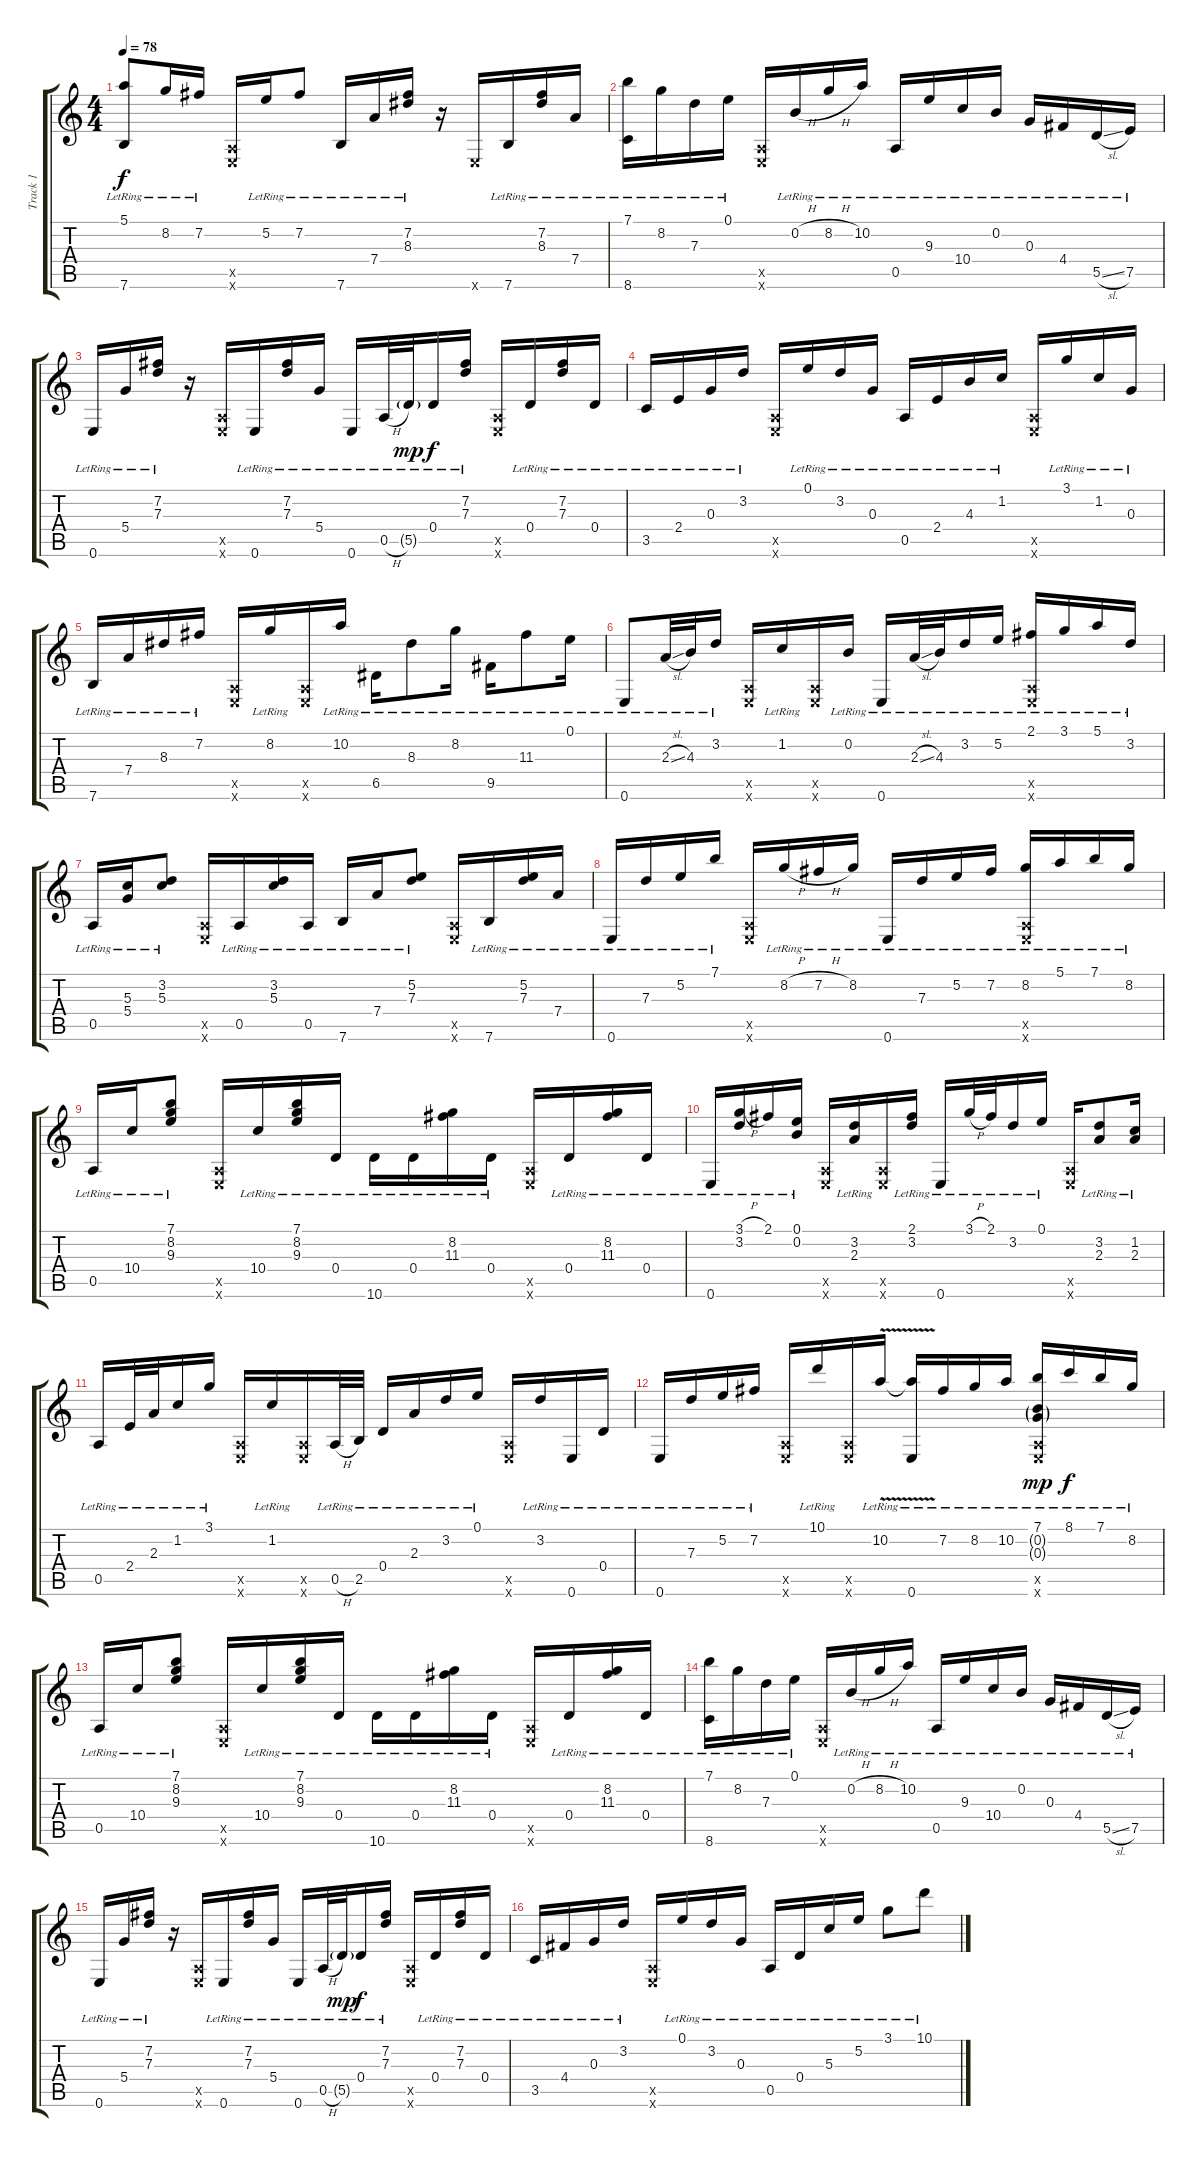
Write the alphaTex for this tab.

\track ("Track 1" "Track 1") {instrument acousticguitarsteel}
\staff {score tabs}
\tuning (E4 B3 G3 D3 A2 E2) {hide}
\ts (4 4)
\tempo 78
\clef g2
\ks c
(5.1{lr} 7.6{lr}).8{dy f} 8.2{lr}.16 7.2{lr}.16 (0.5{x} 0.6{x}).16 5.2{lr}.16 7.2{lr}.8 7.6{lr}.16 7.4{lr}.16 (7.2{lr} 8.3{lr}).16 r.16 0.6{x}.16 7.6{lr}.16 (7.2{lr} 8.3{lr}).16 7.4{lr}.16 |
(7.1{lr} 8.6{lr}).16 8.2{lr}.16 7.3{lr}.16 0.1{lr}.16 (0.5{x} 0.6{x}).16 0.2{h lr}.16 8.2{h lr}.16 10.2{lr}.16 0.5{lr}.16 9.3{lr}.16 10.4{lr}.16 0.2{lr}.16 0.3{lr}.16 4.4{lr}.16 5.5{sl lr}.16 7.5{lr}.16 |
0.6{lr}.16 5.4{lr}.16 (7.2{lr} 7.3{lr}).16 r.16 (0.5{x} 0.6{x}).16 0.6{lr}.16 (7.2{lr} 7.3{lr}).16 5.4{lr}.16 0.6{lr}.16 0.5{h lr}.32 5.5{g lr}.32{dy mp} 0.4{lr}.16{dy f} (7.2{lr} 7.3{lr}).16 (0.5{x} 0.6{x}).16 0.4{lr}.16 (7.2{lr} 7.3{lr}).16 0.4{lr}.16 |
3.5{lr}.16 2.4{lr}.16 0.3{lr}.16 3.2{lr}.16 (0.5{x} 0.6{x}).16 0.1{lr}.16 3.2{lr}.16 0.3{lr}.16 0.5{lr}.16 2.4{lr}.16 4.3{lr}.16 1.2{lr}.16 (0.5{x} 0.6{x}).16 3.1{lr}.16 1.2{lr}.16 0.3{lr}.16 |
7.6{lr}.16 7.4{lr}.16 8.3{lr}.16 7.2{lr}.16 (0.5{x} 0.6{x}).16 8.2{lr}.16 (0.5{x} 0.6{x}).16 10.2{lr}.16 6.5{lr}.16 8.3{lr}.8 8.2{lr}.16 9.5{lr}.16 11.3{lr}.8 0.1{lr}.16 |
0.6{lr}.8 2.3{sl lr}.32 4.3{lr}.32 3.2{lr}.16 (0.5{x} 0.6{x}).16 1.2{lr}.16 (0.5{x} 0.6{x}).16 0.2{lr}.16 0.6{lr}.16 2.3{sl lr}.32 4.3{lr}.32 3.2{lr}.16 5.2{lr}.16 (2.1{lr} 0.5{x} 0.6{x}).16 3.1{lr}.16 5.1{lr}.16 3.2{lr}.16 |
0.5{lr}.16 (5.3{lr} 5.4{lr}).16 (3.2{lr} 5.3{lr}).8 (0.5{x} 0.6{x}).16 0.5{lr}.16 (3.2{lr} 5.3{lr}).16 0.5{lr}.16 7.6{lr}.16 7.4{lr}.16 (5.2{lr} 7.3{lr}).8 (0.5{x} 0.6{x}).16 7.6{lr}.16 (5.2{lr} 7.3{lr}).16 7.4{lr}.16 |
0.6{lr}.16 7.3{lr}.16 5.2{lr}.16 7.1{lr}.16 (0.5{x} 0.6{x}).16 8.2{h lr}.16 7.2{h lr}.16 8.2{lr}.16 0.6{lr}.16 7.3{lr}.16 5.2{lr}.16 7.2{lr}.16 (8.2{lr} 0.5{x} 0.6{x}).16 5.1{lr}.16 7.1{lr}.16 8.2{lr}.16 |
0.5{lr}.16 10.4{lr}.16 (7.1{lr} 8.2{lr} 9.3{lr}).8 (0.5{x} 0.6{x}).16 10.4{lr}.16 (7.1{lr} 8.2{lr} 9.3{lr}).16 0.4{lr}.16 10.6{lr}.16 0.4{lr}.16 (8.2{lr} 11.3{lr}).16 0.4{lr}.16 (0.5{x} 0.6{x}).16 0.4{lr}.16 (8.2{lr} 11.3{lr}).16 0.4{lr}.16 |
0.6{lr}.16 (3.1{h lr} 3.2{lr}).16 2.1{lr}.16 (0.1{lr} 0.2{lr}).16 (0.5{x} 0.6{x}).16 (3.2{lr} 2.3{lr}).16 (0.5{x} 0.6{x}).16 (2.1{lr} 3.2{lr}).16 0.6{lr}.16 3.1{h lr}.32 2.1{lr}.32 3.2{lr}.16 0.1{lr}.16 (0.5{x} 0.6{x}).16 (3.2{lr} 2.3{lr}).8 (1.2{lr} 2.3{lr}).16 |
0.5{lr}.16 2.4{lr}.32 2.3{lr}.32 1.2{lr}.16 3.1{lr}.16 (0.5{x} 0.6{x}).16 1.2{lr}.16 (0.5{x} 0.6{x}).16 0.5{h lr}.32 2.5{lr}.32 0.4{lr}.16 2.3{lr}.16 3.2{lr}.16 0.1{lr}.16 (0.5{x} 0.6{x}).16 3.2{lr}.16 0.6{lr}.16 0.4{lr}.16 |
0.6{lr}.16 7.3{lr}.16 5.2{lr}.16 7.2{lr}.16 (0.5{x} 0.6{x}).16 10.1{lr}.16 (0.5{x} 0.6{x}).16 10.2{v lr}.16 (10.2{t} 0.6{lr}).16 7.2{lr}.16 8.2{lr}.16 10.2{lr}.16 (7.1{lr} 0.2{g lr} 0.3{g lr} 0.5{x} 0.6{x}).16{dy mp} 8.1{lr}.16{dy f} 7.1{lr}.16 8.2{lr}.16 |
0.5{lr}.16 10.4{lr}.16 (7.1{lr} 8.2{lr} 9.3{lr}).8 (0.5{x} 0.6{x}).16 10.4{lr}.16 (7.1{lr} 8.2{lr} 9.3{lr}).16 0.4{lr}.16 10.6{lr}.16 0.4{lr}.16 (8.2{lr} 11.3{lr}).16 0.4{lr}.16 (0.5{x} 0.6{x}).16 0.4{lr}.16 (8.2{lr} 11.3{lr}).16 0.4{lr}.16 |
(7.1{lr} 8.6{lr}).16 8.2{lr}.16 7.3{lr}.16 0.1{lr}.16 (0.5{x} 0.6{x}).16 0.2{h lr}.16 8.2{h lr}.16 10.2{lr}.16 0.5{lr}.16 9.3{lr}.16 10.4{lr}.16 0.2{lr}.16 0.3{lr}.16 4.4{lr}.16 5.5{sl lr}.16 7.5{lr}.16 |
0.6{lr}.16 5.4{lr}.16 (7.2{lr} 7.3{lr}).16 r.16 (0.5{x} 0.6{x}).16 0.6{lr}.16 (7.2{lr} 7.3{lr}).16 5.4{lr}.16 0.6{lr}.16 0.5{h lr}.32 5.5{g lr}.32{dy mp} 0.4{lr}.16{dy f} (7.2{lr} 7.3{lr}).16 (0.5{x} 0.6{x}).16 0.4{lr}.16 (7.2{lr} 7.3{lr}).16 0.4{lr}.16 |
3.5{lr}.16 4.4{lr}.16 0.3{lr}.16 3.2{lr}.16 (0.5{x} 0.6{x}).16 0.1{lr}.16 3.2{lr}.16 0.3{lr}.16 0.5{lr}.16 0.4{lr}.16 5.3{lr}.16 5.2{lr}.16 3.1{lr}.8 10.1{lr}.8
